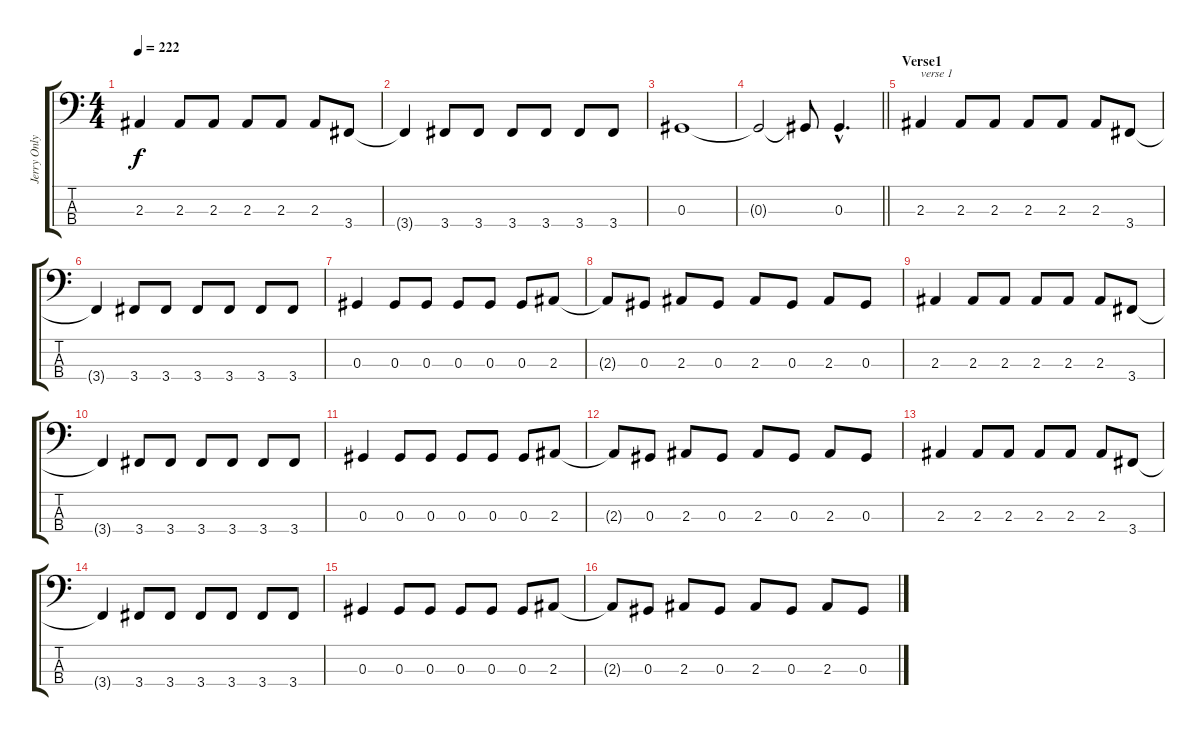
\track ("Jerry Only" "Jerry Only") {instrument acousticguitarnylon}
\staff {score tabs}
\tuning (Gb2 Db2 Ab1 Eb1) {hide}
\ts (4 4)
\tempo 222
\clef f4
\ks c
2.3.4{dy f} 2.3.8 2.3.8 2.3.8 2.3.8 2.3.8 3.4.8 |
3.4{t}.4 3.4.8 3.4.8 3.4.8 3.4.8 3.4.8 3.4.8 |
0.3.1 |
\barLineRight lightlight
0.3{t}.2 0.3{t}.8 0.3{hac}.4{d} |
\section ("" "Verse1")
2.3.4{txt "verse 1"} 2.3.8 2.3.8 2.3.8 2.3.8 2.3.8 3.4.8 |
3.4{t}.4 3.4.8 3.4.8 3.4.8 3.4.8 3.4.8 3.4.8 |
0.3.4 0.3.8 0.3.8 0.3.8 0.3.8 0.3.8 2.3.8 |
2.3{t}.8 0.3.8 2.3.8 0.3.8 2.3.8 0.3.8 2.3.8 0.3.8 |
2.3.4 2.3.8 2.3.8 2.3.8 2.3.8 2.3.8 3.4.8 |
3.4{t}.4 3.4.8 3.4.8 3.4.8 3.4.8 3.4.8 3.4.8 |
0.3.4 0.3.8 0.3.8 0.3.8 0.3.8 0.3.8 2.3.8 |
2.3{t}.8 0.3.8 2.3.8 0.3.8 2.3.8 0.3.8 2.3.8 0.3.8 |
2.3.4 2.3.8 2.3.8 2.3.8 2.3.8 2.3.8 3.4.8 |
3.4{t}.4 3.4.8 3.4.8 3.4.8 3.4.8 3.4.8 3.4.8 |
0.3.4 0.3.8 0.3.8 0.3.8 0.3.8 0.3.8 2.3.8 |
2.3{t}.8 0.3.8 2.3.8 0.3.8 2.3.8 0.3.8 2.3.8 0.3.8
